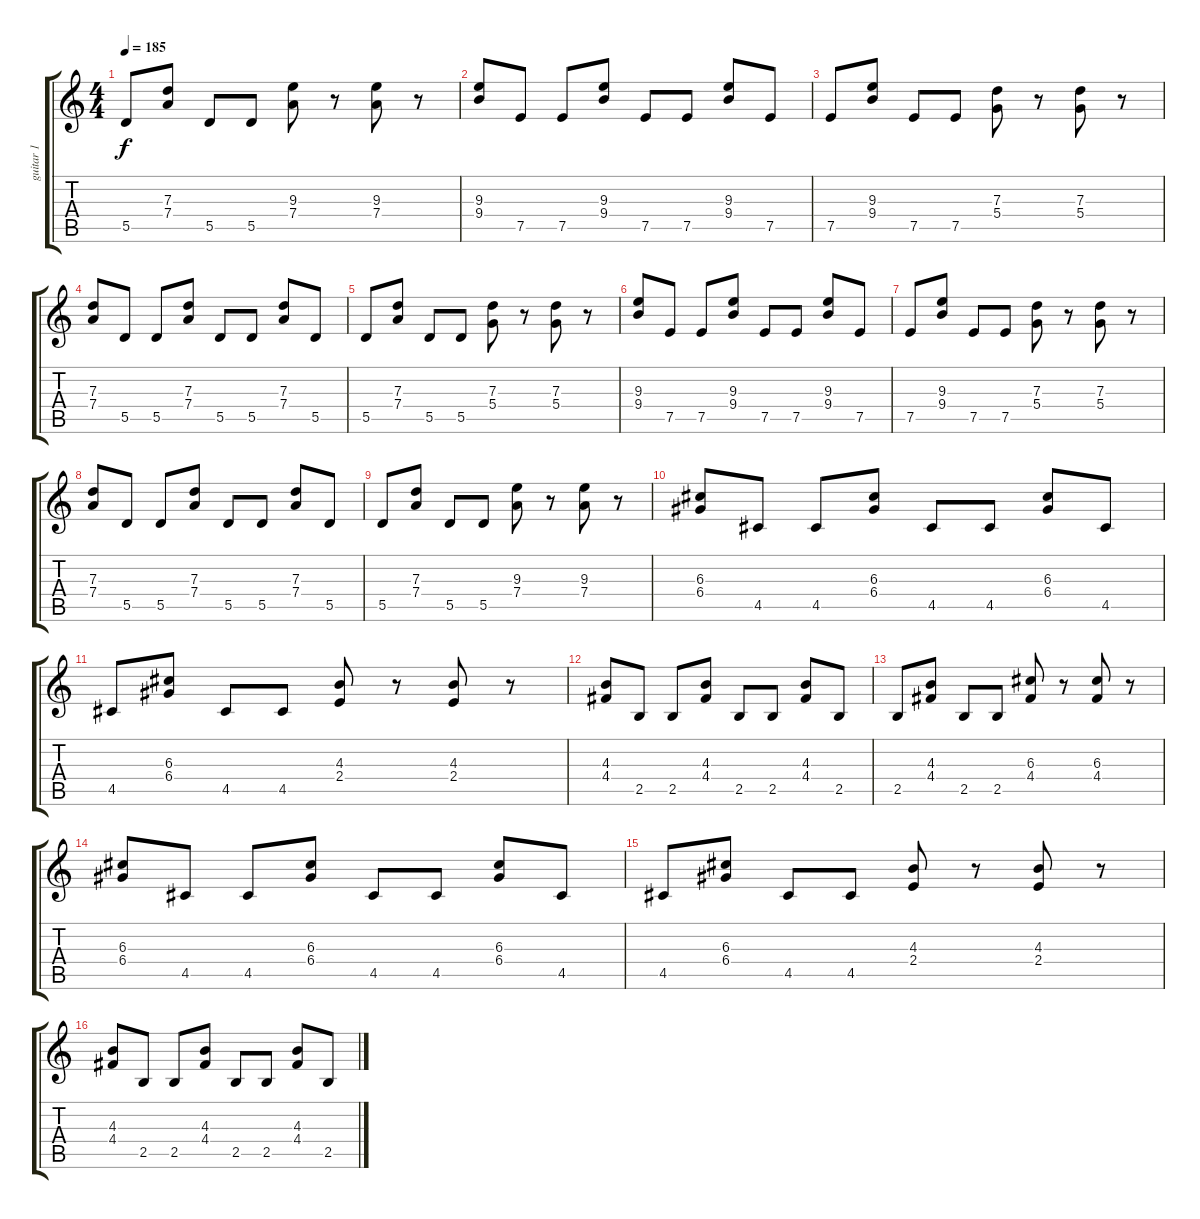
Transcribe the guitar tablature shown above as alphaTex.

\track ("guitar 1" "guitar 1") {solo instrument distortionguitar}
\staff {score tabs}
\tuning (E4 B3 G3 D3 A2 E2) {hide}
\ts (4 4)
\tempo 185
\clef g2
\ks c
5.5.8{dy f} (7.3 7.4).8 5.5.8 5.5.8 (9.3 7.4).8 r.8 (9.3 7.4).8 r.8 |
(9.3 9.4).8 7.5.8 7.5.8 (9.3 9.4).8 7.5.8 7.5.8 (9.3 9.4).8 7.5.8 |
7.5.8 (9.3 9.4).8 7.5.8 7.5.8 (7.3 5.4).8 r.8 (7.3 5.4).8 r.8 |
(7.3 7.4).8 5.5.8 5.5.8 (7.3 7.4).8 5.5.8 5.5.8 (7.3 7.4).8 5.5.8 |
5.5.8 (7.3 7.4).8 5.5.8 5.5.8 (7.3 5.4).8 r.8 (7.3 5.4).8 r.8 |
(9.3 9.4).8 7.5.8 7.5.8 (9.3 9.4).8 7.5.8 7.5.8 (9.3 9.4).8 7.5.8 |
7.5.8 (9.3 9.4).8 7.5.8 7.5.8 (7.3 5.4).8 r.8 (7.3 5.4).8 r.8 |
(7.3 7.4).8 5.5.8 5.5.8 (7.3 7.4).8 5.5.8 5.5.8 (7.3 7.4).8 5.5.8 |
5.5.8 (7.3 7.4).8 5.5.8 5.5.8 (9.3 7.4).8 r.8 (9.3 7.4).8 r.8 |
(6.3 6.4).8{volume 10} 4.5.8 4.5.8 (6.3 6.4).8 4.5.8 4.5.8 (6.3 6.4).8 4.5.8 |
4.5.8 (6.3 6.4).8 4.5.8 4.5.8 (4.3 2.4).8 r.8 (4.3 2.4).8 r.8 |
(4.3 4.4).8 2.5.8 2.5.8 (4.3 4.4).8 2.5.8 2.5.8 (4.3 4.4).8 2.5.8 |
2.5.8 (4.3 4.4).8 2.5.8 2.5.8 (6.3 4.4).8 r.8 (6.3 4.4).8 r.8 |
(6.3 6.4).8 4.5.8 4.5.8 (6.3 6.4).8 4.5.8 4.5.8 (6.3 6.4).8 4.5.8 |
4.5.8 (6.3 6.4).8 4.5.8 4.5.8 (4.3 2.4).8 r.8 (4.3 2.4).8 r.8 |
(4.3 4.4).8 2.5.8 2.5.8 (4.3 4.4).8 2.5.8 2.5.8 (4.3 4.4).8 2.5.8
